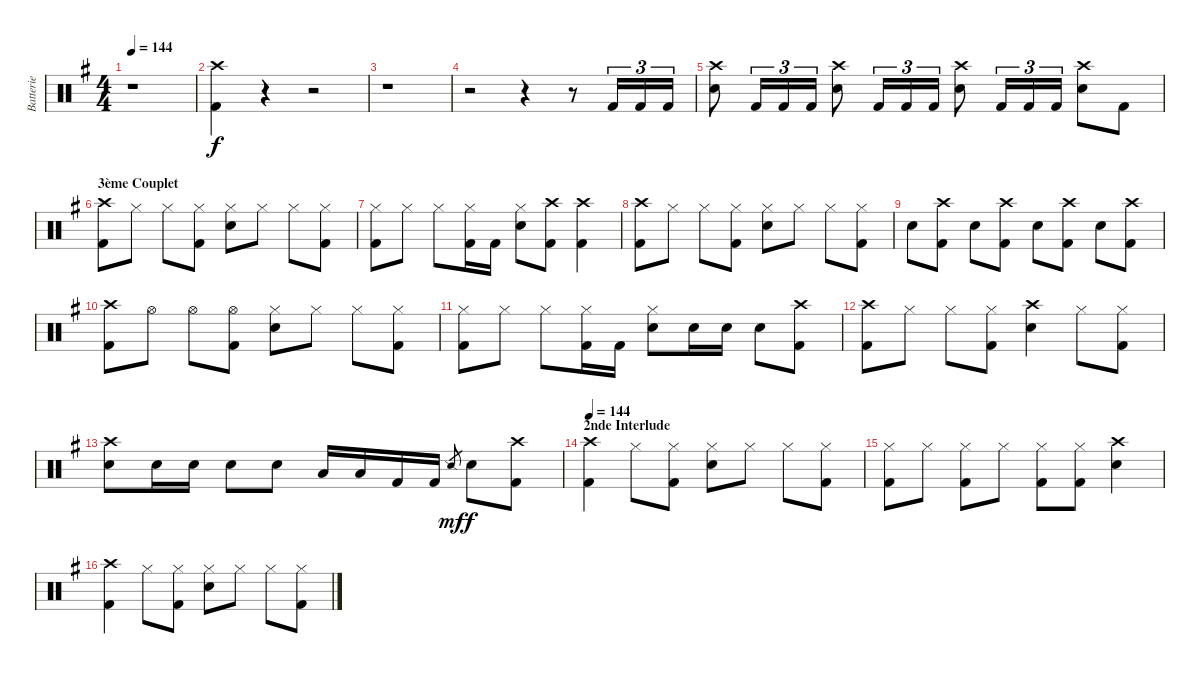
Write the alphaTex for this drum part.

\track ("Batterie" "Batterie") {instrument percussion}
\staff {score}
\articulation defaults
\ts (4 4)
\tempo 144
\clef neutral
\ks g
r.1{dy f} |
("Crash high (hit)" "Kick (hit) 2").4 r.4 r.2 |
r.1 |
r.2 r.4 r.8 "Kick (hit) 2".16{tu (3 2)} "Kick (hit) 2".16{tu (3 2)} "Kick (hit) 2".16{tu (3 2)} |
("Crash high (hit)" "Snare (hit) 2").8 "Kick (hit) 2".16{tu (3 2)} "Kick (hit) 2".16{tu (3 2)} "Kick (hit) 2".16{tu (3 2)} ("Crash high (hit)" "Snare (hit) 2").8 "Kick (hit) 2".16{tu (3 2)} "Kick (hit) 2".16{tu (3 2)} "Kick (hit) 2".16{tu (3 2)} ("Crash high (hit)" "Snare (hit) 2").8 "Kick (hit) 2".16{tu (3 2)} "Kick (hit) 2".16{tu (3 2)} "Kick (hit) 2".16{tu (3 2)} ("Crash high (hit)" "Snare (hit) 2").8 "Kick (hit) 2".8 |
\section ("" "3ème Couplet")
("Crash high (hit)" "Kick (hit) 2").8 "Hi-Hat (closed)".8 "Hi-Hat (closed)".8 ("Hi-Hat (closed)" "Kick (hit) 2").8 ("Hi-Hat (closed)" "Snare (hit) 2").8 "Hi-Hat (closed)".8 "Hi-Hat (closed)".8 ("Hi-Hat (closed)" "Kick (hit) 2").8 |
("Hi-Hat (closed)" "Kick (hit) 2").8 "Hi-Hat (closed)".8 "Hi-Hat (closed)".8 ("Hi-Hat (closed)" "Kick (hit) 2").16 "Kick (hit) 2".16 ("Hi-Hat (closed)" "Snare (hit) 2").8 ("Crash high (hit)" "Kick (hit) 2").8 ("Crash high (hit)" "Kick (hit) 2").4 |
("Crash high (hit)" "Kick (hit) 2").8 "Hi-Hat (closed)".8 "Hi-Hat (closed)".8 ("Hi-Hat (closed)" "Kick (hit) 2").8 ("Hi-Hat (closed)" "Snare (hit) 2").8 "Hi-Hat (closed)".8 "Hi-Hat (closed)".8 ("Hi-Hat (closed)" "Kick (hit) 2").8 |
"Snare (hit) 2".8 ("Crash high (hit)" "Kick (hit) 2").8 "Snare (hit) 2".8 ("Crash high (hit)" "Kick (hit) 2").8 "Snare (hit) 2".8 ("Crash high (hit)" "Kick (hit) 2").8 "Snare (hit) 2".8 ("Crash high (hit)" "Kick (hit) 2").8 |
("Crash high (hit)" "Kick (hit) 2").8 "Hi-Hat (open)".8 "Hi-Hat (open)".8 ("Hi-Hat (open)" "Kick (hit) 2").8 ("Hi-Hat (closed)" "Snare (hit) 2").8 "Hi-Hat (closed)".8 "Hi-Hat (closed)".8 ("Hi-Hat (closed)" "Kick (hit) 2").8 |
("Hi-Hat (closed)" "Kick (hit) 2").8 "Hi-Hat (closed)".8 "Hi-Hat (closed)".8 ("Hi-Hat (closed)" "Kick (hit) 2").16 "Kick (hit) 2".16 ("Hi-Hat (closed)" "Snare (hit) 2").8 "Snare (hit) 2".16 "Snare (hit) 2".16 "Snare (hit) 2".8 ("Crash high (hit)" "Kick (hit) 2").8 |
("Crash high (hit)" "Kick (hit) 2").8 "Hi-Hat (closed)".8 "Hi-Hat (closed)".8 ("Hi-Hat (closed)" "Kick (hit) 2").8 ("Crash high (hit)" "Snare (hit) 2").4 "Hi-Hat (closed)".8 ("Hi-Hat (closed)" "Kick (hit) 2").8 |
("Crash high (hit)" "Snare (hit) 2").8 "Snare (hit) 2".16 "Snare (hit) 2".16 "Snare (hit) 2".8 "Snare (hit) 2".8 "Low Tom (hit)".16 "Low Tom (hit)".16 "Kick (hit) 2".16 "Kick (hit) 2".16 "Snare (side stick) 2".8{gr dy mf} "Snare (hit) 2".8{dy f} ("Crash high (hit)" "Kick (hit) 2").8 |
\section ("" "2nde Interlude")
\tempo 144
("Crash high (hit)" "Kick (hit) 2").4 "Hi-Hat (closed)".8 ("Hi-Hat (closed)" "Kick (hit) 2").8 ("Hi-Hat (closed)" "Snare (hit) 2").8 "Hi-Hat (closed)".8 "Hi-Hat (closed)".8 ("Hi-Hat (closed)" "Kick (hit) 2").8 |
("Hi-Hat (closed)" "Kick (hit) 2").8 "Hi-Hat (closed)".8 ("Hi-Hat (closed)" "Kick (hit) 2").8 "Hi-Hat (closed)".8 ("Hi-Hat (closed)" "Kick (hit) 2").8 ("Hi-Hat (closed)" "Kick (hit) 2").8 ("Crash high (hit)" "Snare (hit) 2").4 |
("Crash high (hit)" "Kick (hit) 2").4 "Hi-Hat (closed)".8 ("Hi-Hat (closed)" "Kick (hit) 2").8 ("Hi-Hat (closed)" "Snare (hit) 2").8 "Hi-Hat (closed)".8 "Hi-Hat (closed)".8 ("Hi-Hat (closed)" "Kick (hit) 2").8
